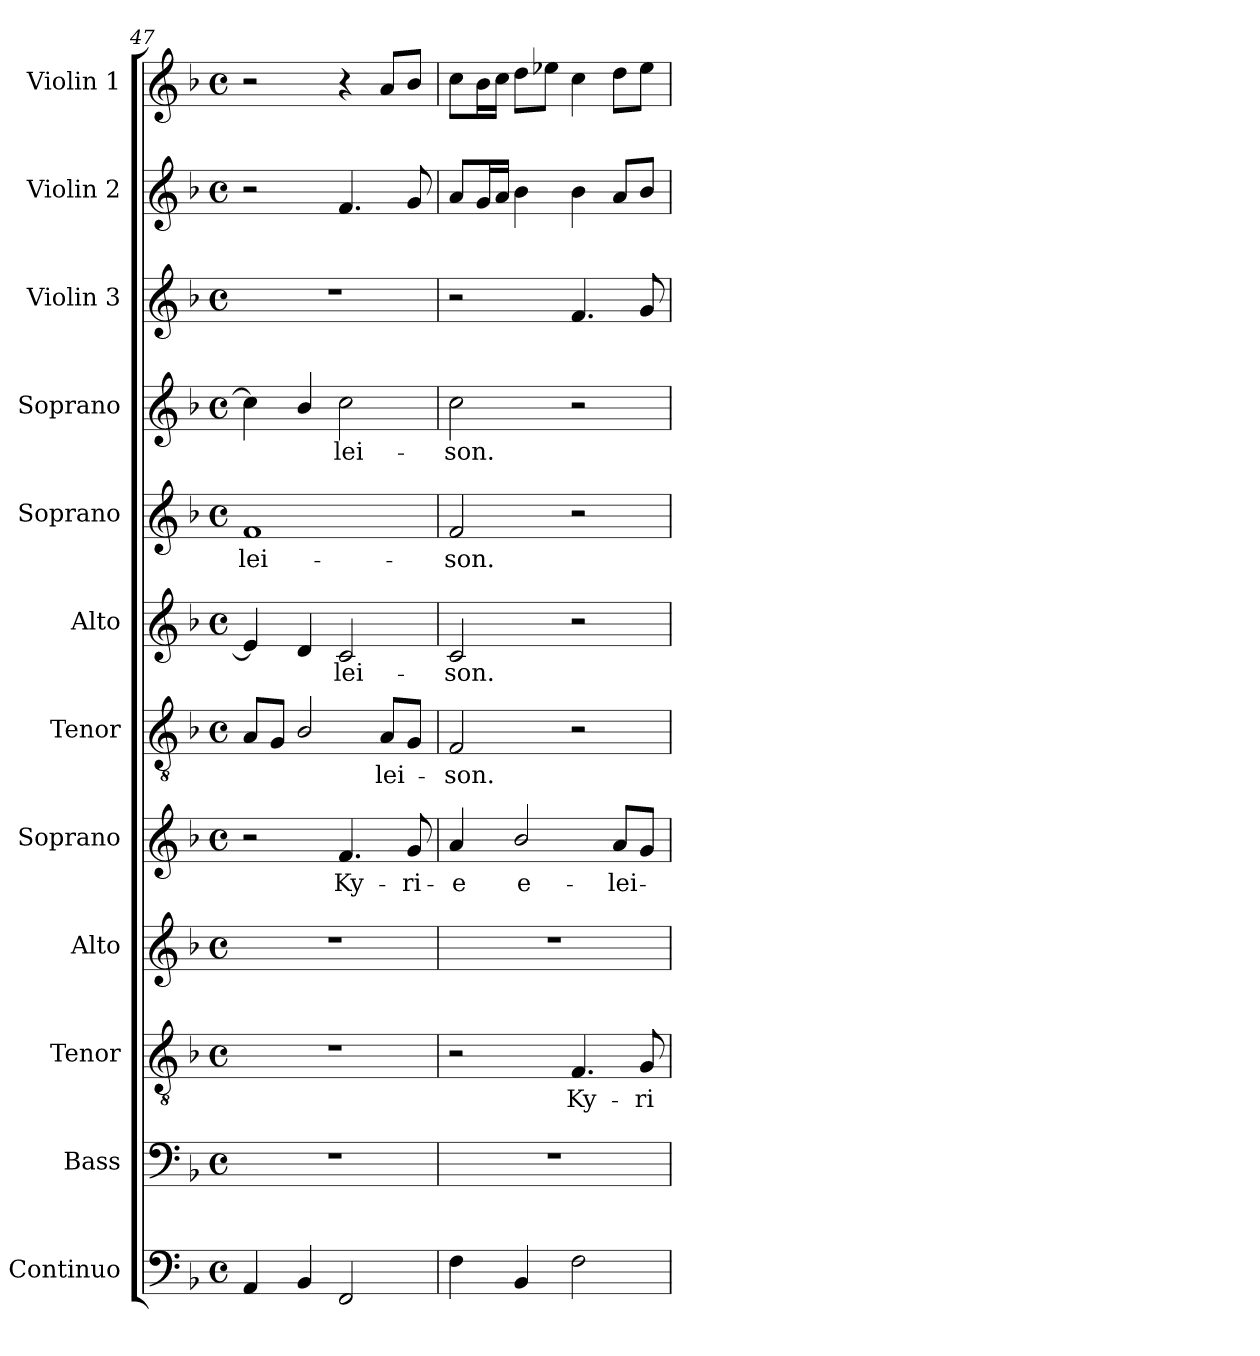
**kern	**kern	**kern	**text	**kern	**kern	**text	**kern	**text	**kern	**text	**kern	**text	**kern	**text	**kern	**kern	**kern
*part12	*part11	*part10	*part10	*part9	*part8	*part8	*part7	*part7	*part6	*part6	*part5	*part5	*part4	*part4	*part3	*part2	*part1
*staff12	*staff11	*staff10	*staff10	*staff9	*staff8	*staff8	*staff7	*staff7	*staff6	*staff6	*staff5	*staff5	*staff4	*staff4	*staff3	*staff2	*staff1
*I"Continuo	*I"Bass	*I"Tenor	*	*I"Alto	*I"Soprano	*	*I"Tenor	*	*I"Alto	*	*I"Soprano	*	*I"Soprano	*	*I"Violin 3	*I"Violin 2	*I"Violin 1
*I'Cont.	*I'B.	*I'T.	*	*I'A.	*I'S.	*	*I'T.	*	*I'A.	*	*I'S.	*	*I'S.	*	*I'Vln. 3	*I'Vln. 2	*I'Vln. 1
*clefF4	*clefF4	*clefGv2	*	*clefG2	*clefG2	*	*clefGv2	*	*clefG2	*	*clefG2	*	*clefG2	*	*clefG2	*clefG2	*clefG2
*	*	*ITrd7c12	*	*	*	*	*ITrd7c12	*	*	*	*	*	*	*	*	*	*
*k[b-]	*k[b-]	*k[b-]	*	*k[b-]	*k[b-]	*	*k[b-]	*	*k[b-]	*	*k[b-]	*	*k[b-]	*	*k[b-]	*k[b-]	*k[b-]
*F:	*F:	*F:	*	*F:	*F:	*	*F:	*	*F:	*	*F:	*	*F:	*	*F:	*F:	*F:
*M4/4	*M4/4	*M4/4	*	*M4/4	*M4/4	*	*M4/4	*	*M4/4	*	*M4/4	*	*M4/4	*	*M4/4	*M4/4	*M4/4
*met(c)	*met(c)	*met(c)	*	*met(c)	*met(c)	*	*met(c)	*	*met(c)	*	*met(c)	*	*met(c)	*	*met(c)	*met(c)	*met(c)
=47	=47	=47	=47	=47	=47	=47	=47	=47	=47	=47	=47	=47	=47	=47	=47	=47	=47
!	!	!	!	!	!	!	!	!	!	!	!	!LO:LY:b:color=#000000	!	!	!	!	!
4AAi/	1r	1r	.	1r	2r	.	8AAi/L	.	4e-i/]	.	1fi	-lei-	4cci\]	.	1r	2r	2r
.	.	.	.	.	.	.	8GGi/J	.	.	.	.	.	.	.	.	.	.
4BB-i/	.	.	.	.	.	.	2BB-i/	.	4di/	.	.	.	4b-i/	.	.	.	.
!	!	!	!	!	!	!LO:LY:b:color=#000000	!	!	!	!	!	!	!	!	!	!	!
!	!	!	!	!	!	!	!	!	!	!LO:LY:b:color=#000000	!	!	!	!	!	!	!
!	!	!	!	!	!	!	!	!	!	!	!	!	!	!LO:LY:b:color=#000000	!	!	!
2FFi/	.	.	.	.	4.fi/	Ky-	.	.	2ci/	-lei-	.	.	2cci\	-lei-	.	4.fi/	4r
!	!	!	!	!	!	!	!	!LO:LY:b:color=#000000	!	!	!	!	!	!	!	!	!
.	.	.	.	.	.	.	8AAi/L	-lei-	.	.	.	.	.	.	.	.	8ai/L
!	!	!	!	!	!	!LO:LY:b:color=#000000	!	!	!	!	!	!	!	!	!	!	!
.	.	.	.	.	8gi/	-ri-	8GGi/J	.	.	.	.	.	.	.	.	8gi/	8b-i/J
!!LO:PB:g=z
=48	=48	=48	=48	=48	=48	=48	=48	=48	=48	=48	=48	=48	=48	=48	=48	=48	=48
!	!	!	!	!	!	!LO:LY:b:color=#000000	!	!	!	!	!	!	!	!	!	!	!
!	!	!	!	!	!	!	!	!LO:LY:b:color=#000000	!	!	!	!	!	!	!	!	!
!	!	!	!	!	!	!	!	!	!	!LO:LY:b:color=#000000	!	!	!	!	!	!	!
!	!	!	!	!	!	!	!	!	!	!	!	!LO:LY:b:color=#000000	!	!	!	!	!
!	!	!	!	!	!	!	!	!	!	!	!	!	!	!LO:LY:b:color=#000000	!	!	!
4Fi\	1r	2r	.	1r	4ai/	-e	2FFi/	-son.	2ci/	-son.	2fi/	-son.	2cci\	-son.	2r	8ai/L	8cci\L
.	.	.	.	.	.	.	.	.	.	.	.	.	.	.	.	16gi/L	16b-i\L
.	.	.	.	.	.	.	.	.	.	.	.	.	.	.	.	16ai/JJ	16cci\JJ
!	!	!	!	!	!	!LO:LY:b:color=#000000	!	!	!	!	!	!	!	!	!	!	!
4BB-i/	.	.	.	.	2b-i/	e-	.	.	.	.	.	.	.	.	.	4b-i\	8ddi\L
.	.	.	.	.	.	.	.	.	.	.	.	.	.	.	.	.	8ee-Xi\J
!	!	!	!LO:LY:b:color=#000000	!	!	!	!	!	!	!	!	!	!	!	!	!	!
2Fi\	.	4.FFi/	Ky-	.	.	.	2r	.	2r	.	2r	.	2r	.	4.fi/	4b-i\	4cci\
!	!	!	!	!	!	!LO:LY:b:color=#000000	!	!	!	!	!	!	!	!	!	!	!
.	.	.	.	.	8ai/L	-lei-	.	.	.	.	.	.	.	.	.	8ai/L	8ddi\L
!	!	!	!LO:LY:b:color=#000000	!	!	!	!	!	!	!	!	!	!	!	!	!	!
.	.	8GGi/	-ri-	.	8gi/J	.	.	.	.	.	.	.	.	.	8gi/	8b-i/J	8ee-i\J
=	=	=	=	=	=	=	=	=	=	=	=	=	=	=	=	=	=
*-	*-	*-	*-	*-	*-	*-	*-	*-	*-	*-	*-	*-	*-	*-	*-	*-	*-
